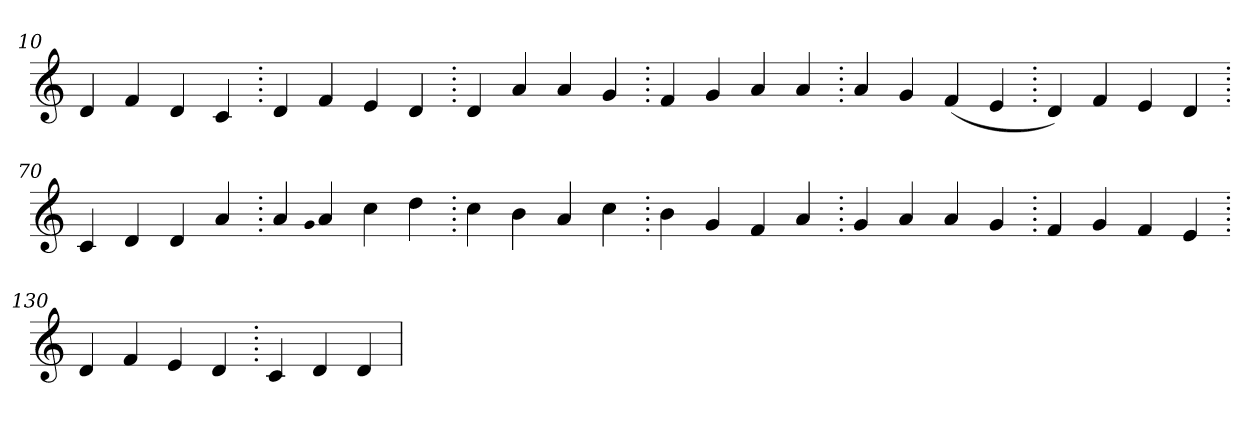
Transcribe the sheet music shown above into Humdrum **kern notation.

**kern
*part1
*staff1
*clefG2
=10.
4d
4f
4d
4c
=20.
4d
4f
4e
4d
=30.
4d
4a
4a
4g
=40.
4f
4g
4a
4a
=50.
4a
4g
(>4f
4e
=60.
4d)
4f
4e
4d
=70.
4c
4d
4d
4a
=80.
4a
qqg
4a
4cc
4dd
=90.
4cc
4b
4a
4cc
=100.
4b
4g
4f
4a
=110.
4g
4a
4a
4g
=120.
4f
4g
4f
4e
=130.
4d
4f
4e
4d
=140.
4c
4d
4d
=
*-
